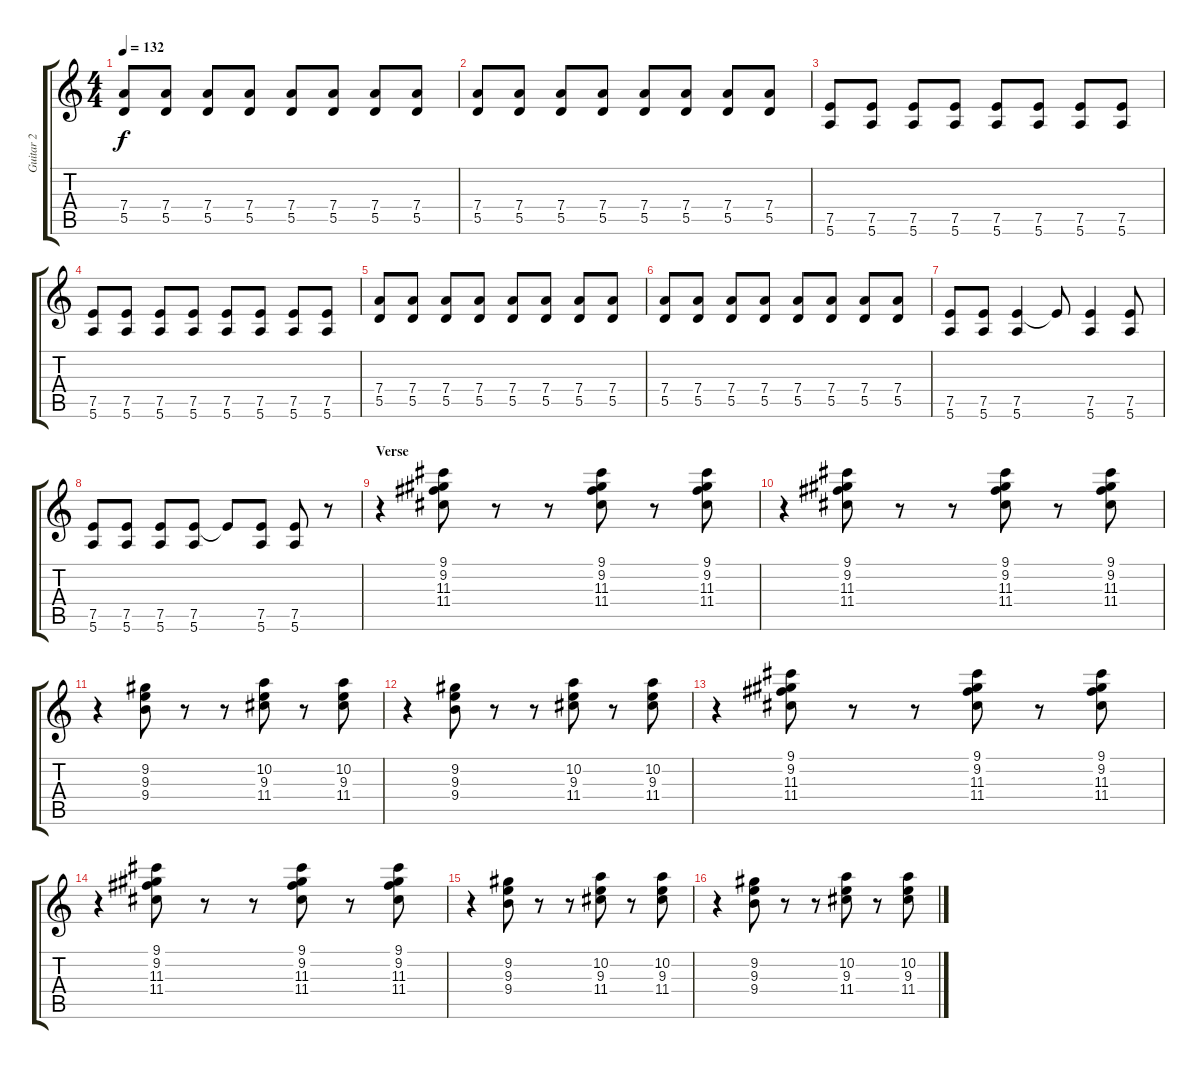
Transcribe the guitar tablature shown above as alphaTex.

\track ("Guitar 2" "Guitar 2") {instrument electricguitarclean}
\staff {score tabs}
\tuning (E4 B3 G3 D3 A2 E2) {hide}
\ts (4 4)
\tempo 132
\clef g2
\ks c
(7.4 5.5).8{dy f} (7.4 5.5).8 (7.4 5.5).8 (7.4 5.5).8 (7.4 5.5).8 (7.4 5.5).8 (7.4 5.5).8 (7.4 5.5).8 |
(7.4 5.5).8 (7.4 5.5).8 (7.4 5.5).8 (7.4 5.5).8 (7.4 5.5).8 (7.4 5.5).8 (7.4 5.5).8 (7.4 5.5).8 |
(7.5 5.6).8 (7.5 5.6).8 (7.5 5.6).8 (7.5 5.6).8 (7.5 5.6).8 (7.5 5.6).8 (7.5 5.6).8 (7.5 5.6).8 |
(7.5 5.6).8 (7.5 5.6).8 (7.5 5.6).8 (7.5 5.6).8 (7.5 5.6).8 (7.5 5.6).8 (7.5 5.6).8 (7.5 5.6).8 |
(7.4 5.5).8 (7.4 5.5).8 (7.4 5.5).8 (7.4 5.5).8 (7.4 5.5).8 (7.4 5.5).8 (7.4 5.5).8 (7.4 5.5).8 |
(7.4 5.5).8 (7.4 5.5).8 (7.4 5.5).8 (7.4 5.5).8 (7.4 5.5).8 (7.4 5.5).8 (7.4 5.5).8 (7.4 5.5).8 |
(7.5 5.6).8 (7.5 5.6).8 (7.5 5.6).4 7.5{t}.8 (7.5 5.6).4 (7.5 5.6).8 |
(7.5 5.6).8 (7.5 5.6).8 (7.5 5.6).8 (7.5 5.6).8 7.5{t}.8 (7.5 5.6).8 (7.5 5.6).8 r.8 |
\section ("" "Verse")
r.4{instrument electricguitarclean} (9.1 9.2 11.3 11.4).8 r.8 r.8 (9.1 9.2 11.3 11.4).8 r.8 (9.1 9.2 11.3 11.4).8 |
r.4 (9.1 9.2 11.3 11.4).8 r.8 r.8 (9.1 9.2 11.3 11.4).8 r.8 (9.1 9.2 11.3 11.4).8 |
r.4 (9.2 9.3 9.4).8 r.8 r.8 (10.2 9.3 11.4).8 r.8 (10.2 9.3 11.4).8 |
r.4 (9.2 9.3 9.4).8 r.8 r.8 (10.2 9.3 11.4).8 r.8 (10.2 9.3 11.4).8 |
r.4 (9.1 9.2 11.3 11.4).8 r.8 r.8 (9.1 9.2 11.3 11.4).8 r.8 (9.1 9.2 11.3 11.4).8 |
r.4 (9.1 9.2 11.3 11.4).8 r.8 r.8 (9.1 9.2 11.3 11.4).8 r.8 (9.1 9.2 11.3 11.4).8 |
r.4 (9.2 9.3 9.4).8 r.8 r.8 (10.2 9.3 11.4).8 r.8 (10.2 9.3 11.4).8 |
r.4 (9.2 9.3 9.4).8 r.8 r.8 (10.2 9.3 11.4).8 r.8 (10.2 9.3 11.4).8
